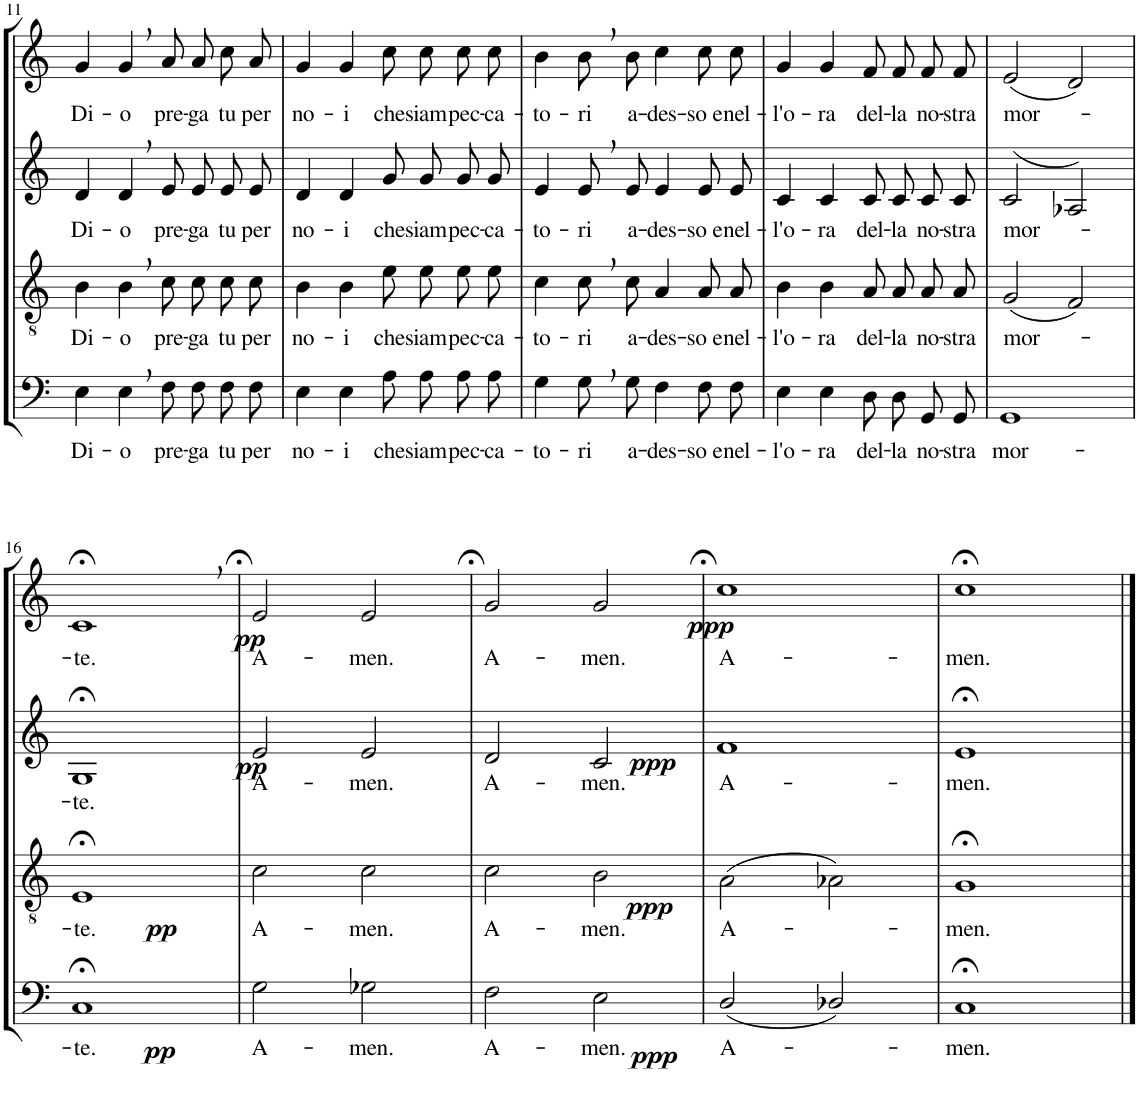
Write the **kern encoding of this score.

**kern	**text	**dynam	**kern	**text	**dynam	**kern	**text	**dynam	**kern	**text	**dynam
*part4	*part4	*part4	*part3	*part3	*part3	*part2	*part2	*part2	*part1	*part1	*part1
*staff4	*staff4	*staff4	*staff3	*staff3	*staff3	*staff2	*staff2	*staff2	*staff1	*staff1	*staff1
*I"Bassi	*	*	*I"Tenori	*	*	*I"Contralti	*	*	*I"Soprani	*	*
!!LO:PB:g=z
*clefF4	*	*	*clefGv2	*	*	*clefG2	*	*	*clefG2	*	*
*k[]	*	*	*k[]	*	*	*k[]	*	*	*k[]	*	*
*M4/4	*	*	*M4/4	*	*	*M4/4	*	*	*M4/4	*	*
=11	=11	=11	=11	=11	=11	=11	=11	=11	=11	=11	=11
!	!LO:LY:b	!	!	!LO:LY:b	!	!	!LO:LY:b	!	!	!LO:LY:b	!
4E\	Di-	.	4B\	Di-	.	4d/	Di-	.	4g/	Di-	.
!	!LO:LY:b	!	!	!LO:LY:b	!	!	!LO:LY:b	!	!	!LO:LY:b	!
4E,\	-o	.	4B,\	-o	.	4d,/	-o	.	4g,/	-o	.
!	!LO:LY:b	!	!	!LO:LY:b	!	!	!LO:LY:b	!	!	!LO:LY:b	!
8F\L	pre-	.	8c\L	pre-	.	8e/L	pre-	.	8a/L	pre-	.
!	!LO:LY:b	!	!	!LO:LY:b	!	!	!LO:LY:b	!	!	!LO:LY:b	!
8F\J	-ga	.	8c\J	-ga	.	8e/J	-ga	.	8a/J	-ga	.
!	!LO:LY:b	!	!	!LO:LY:b	!	!	!LO:LY:b	!	!	!LO:LY:b	!
8F\L	tu	.	8c\L	tu	.	8e/L	tu	.	8cc\L	tu	.
!	!LO:LY:b	!	!	!LO:LY:b	!	!	!LO:LY:b	!	!	!LO:LY:b	!
8F\J	per	.	8c\J	per	.	8e/J	per	.	8a\J	per	.
=12	=12	=12	=12	=12	=12	=12	=12	=12	=12	=12	=12
!	!LO:LY:b	!	!	!LO:LY:b	!	!	!LO:LY:b	!	!	!LO:LY:b	!
4E\	no-	.	4B\	no-	.	4d/	no-	.	4g/	no-	.
!	!LO:LY:b	!	!	!LO:LY:b	!	!	!LO:LY:b	!	!	!LO:LY:b	!
4E\	-i	.	4B\	-i	.	4d/	-i	.	4g/	-i	.
!	!LO:LY:b	!	!	!LO:LY:b	!	!	!LO:LY:b	!	!	!LO:LY:b	!
8A\L	che	.	8e\L	che	.	8g/L	che	.	8cc\L	che	.
!	!LO:LY:b	!	!	!LO:LY:b	!	!	!LO:LY:b	!	!	!LO:LY:b	!
8A\J	siam	.	8e\J	siam	.	8g/J	siam	.	8cc\J	siam	.
!	!LO:LY:b	!	!	!LO:LY:b	!	!	!LO:LY:b	!	!	!LO:LY:b	!
8A\L	pec-	.	8e\L	pec-	.	8g/L	pec-	.	8cc\L	pec-	.
!	!LO:LY:b	!	!	!LO:LY:b	!	!	!LO:LY:b	!	!	!LO:LY:b	!
8A\J	-ca-	.	8e\J	-ca-	.	8g/J	-ca-	.	8cc\J	-ca-	.
=13	=13	=13	=13	=13	=13	=13	=13	=13	=13	=13	=13
!	!LO:LY:b	!	!	!LO:LY:b	!	!	!LO:LY:b	!	!	!LO:LY:b	!
4G\	-to-	.	4c\	-to-	.	4e/	-to-	.	4b\	-to-	.
!	!LO:LY:b	!	!	!LO:LY:b	!	!	!LO:LY:b	!	!	!LO:LY:b	!
8G,\L	-ri	.	8c,\L	-ri	.	8e,/L	-ri	.	8b,\L	-ri	.
!	!LO:LY:b	!	!	!LO:LY:b	!	!	!LO:LY:b	!	!	!LO:LY:b	!
8G\J	a-	.	8c\J	a-	.	8e/J	a-	.	8b\J	a-	.
!	!LO:LY:b	!	!	!LO:LY:b	!	!	!LO:LY:b	!	!	!LO:LY:b	!
4F\	-des-	.	4A/	-des-	.	4e/	-des-	.	4cc\	-des-	.
!	!LO:LY:b	!	!	!LO:LY:b	!	!	!LO:LY:b	!	!	!LO:LY:b	!
8F\L	-so e	.	8A/L	-so e	.	8e/L	-so e	.	8cc\L	-so e	.
!	!LO:LY:b	!	!	!LO:LY:b	!	!	!LO:LY:b	!	!	!LO:LY:b	!
8F\J	nel-	.	8A/J	nel-	.	8e/J	nel-	.	8cc\J	nel-	.
=14	=14	=14	=14	=14	=14	=14	=14	=14	=14	=14	=14
!	!LO:LY:b	!	!	!LO:LY:b	!	!	!LO:LY:b	!	!	!LO:LY:b	!
4E\	-l'o-	.	4B\	-l'o-	.	4c/	-l'o-	.	4g/	-l'o-	.
!	!LO:LY:b	!	!	!LO:LY:b	!	!	!LO:LY:b	!	!	!LO:LY:b	!
4E\	-ra	.	4B\	-ra	.	4c/	-ra	.	4g/	-ra	.
!	!LO:LY:b	!	!	!LO:LY:b	!	!	!LO:LY:b	!	!	!LO:LY:b	!
8D\L	del-	.	8A/L	del-	.	8c/L	del-	.	8f/L	del-	.
!	!LO:LY:b	!	!	!LO:LY:b	!	!	!LO:LY:b	!	!	!LO:LY:b	!
8D\J	-la	.	8A/J	-la	.	8c/J	-la	.	8f/J	-la	.
!	!LO:LY:b	!	!	!LO:LY:b	!	!	!LO:LY:b	!	!	!LO:LY:b	!
8GG/L	no-	.	8A/L	no-	.	8c/L	no-	.	8f/L	no-	.
!	!LO:LY:b	!	!	!LO:LY:b	!	!	!LO:LY:b	!	!	!LO:LY:b	!
8GG/J	-stra	.	8A/J	-stra	.	8c/J	-stra	.	8f/J	-stra	.
=15	=15	=15	=15	=15	=15	=15	=15	=15	=15	=15	=15
!	!LO:LY:b	!	!	!LO:LY:b	!	!	!LO:LY:b	!	!	!LO:LY:b	!
1GG	mor-	.	(2G/	mor-	.	(2c/	mor-	.	(2e/	mor-	.
.	.	.	2F/)	.	.	2A-X/)	.	.	2d/)	.	.
!!LO:LB:g=z
=16	=16	=16	=16	=16	=16	=16	=16	=16	=16	=16	=16
!	!LO:LY:b	!LO:DY:b	!	!LO:LY:b	!LO:DY:b	!	!LO:LY:b	!	!	!LO:LY:b	!
1C;<	-te.	pp	1E;<	-te.	pp	1G;<	-te.	.	1c;<,	-te.	.
=17	=17	=17	=17	=17	=17	=17	=17	=17	=17	=17	=17
!	!LO:LY:b	!	!	!LO:LY:b	!	!	!LO:LY:b	!LO:DY:b	!	!LO:LY:b	!LO:DY:b
2G\	A-	.	2c\	A-	.	2e/	A-	pp	2e/	A-	pp
!	!LO:LY:b	!	!	!LO:LY:b	!	!	!LO:LY:b	!	!	!LO:LY:b	!
2G-X\	-men.	.	2c\	-men.	.	2e/	-men.	.	2e/	-men.	.
=18	=18	=18	=18	=18	=18	=18	=18	=18	=18	=18	=18
!	!LO:LY:b	!	!	!LO:LY:b	!	!	!LO:LY:b	!	!	!LO:LY:b	!
2F\	A-	.	2c\	A-	.	2d/	A-	.	2g/	A-	.
!	!LO:LY:b	!LO:DY:b	!	!LO:LY:b	!LO:DY:b	!	!LO:LY:b	!LO:DY:b	!	!LO:LY:b	!
2E\	-men.	ppp	2B\	-men.	ppp	2c/	-men.	ppp	2g/	-men.	.
=19	=19	=19	=19	=19	=19	=19	=19	=19	=19	=19	=19
!	!LO:LY:b	!	!	!LO:LY:b	!	!	!LO:LY:b	!	!	!LO:LY:b	!LO:DY:b
(2D/	A-	.	(2A\	A-	.	1f	A-	.	1cc	A-	ppp
2D-X/)	.	.	2A-X\)	.	.	.	.	.	.	.	.
=20	=20	=20	=20	=20	=20	=20	=20	=20	=20	=20	=20
!	!LO:LY:b	!	!	!LO:LY:b	!	!	!LO:LY:b	!	!	!LO:LY:b	!
1C;<	-men.	.	1G;<	-men.	.	1e;<	-men.	.	1cc;<	-men.	.
==	==	==	==	==	==	==	==	==	==	==	==
*-	*-	*-	*-	*-	*-	*-	*-	*-	*-	*-	*-
